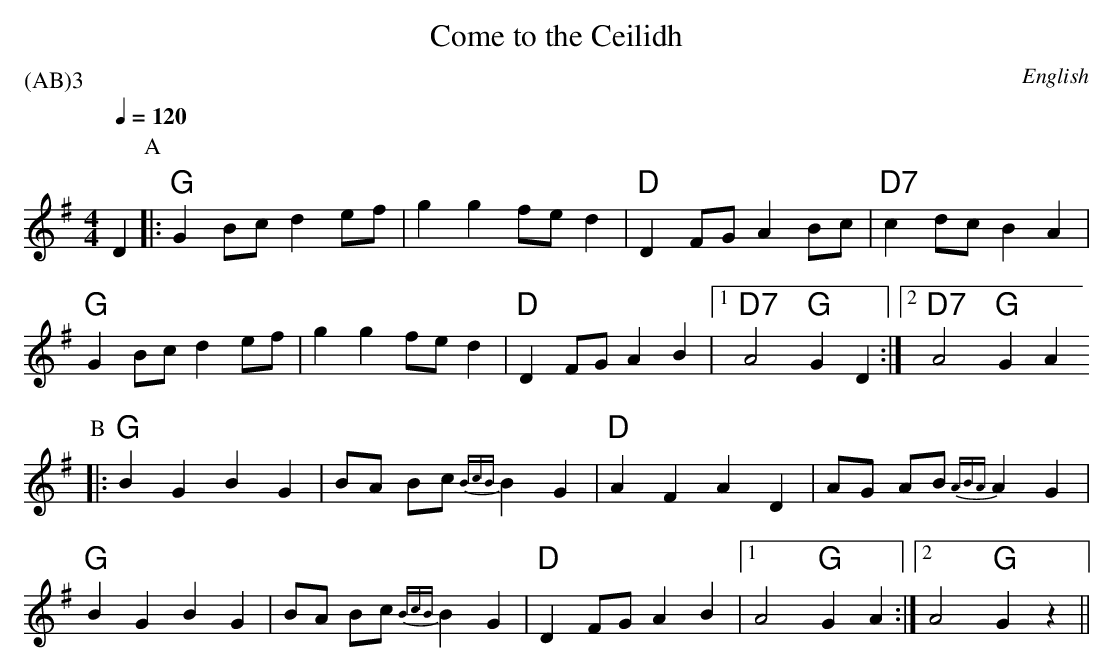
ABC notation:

X:1
T:Come to the Ceilidh
P:(AB)3
M:4/4
O:English
Q:1/4=120
L: 1/8
K:G
D2   \
P:A
|:  "G" G2 Bc d2 ef    |  g2  g2 fe d2       | "D"  D2 FG A2 Bc    |  "D7"  c2 dc B2 A2      |
    "G" G2 Bc d2 ef    |  g2  g2 fe d2       | "D"  D2 FG A2 B2    |1 "D7"  A4  "G" G2  D2  :|2  "D7" A4  "G" G2   A2
P:B
|:  "G" B2 G2 B2 G2    |  BA Bc  {BcB}B2 G2  | "D"  A2 F2  A2  D2  |  AG AB  {ABA}A2 G2      |
    "G" B2 G2 B2 G2    |  BA Bc  {BcB}B2 G2  | "D"  D2 FG  A2  B2  |1 A4 "G" G2  A2         :|2 A4 "G" G2 z2  ||
